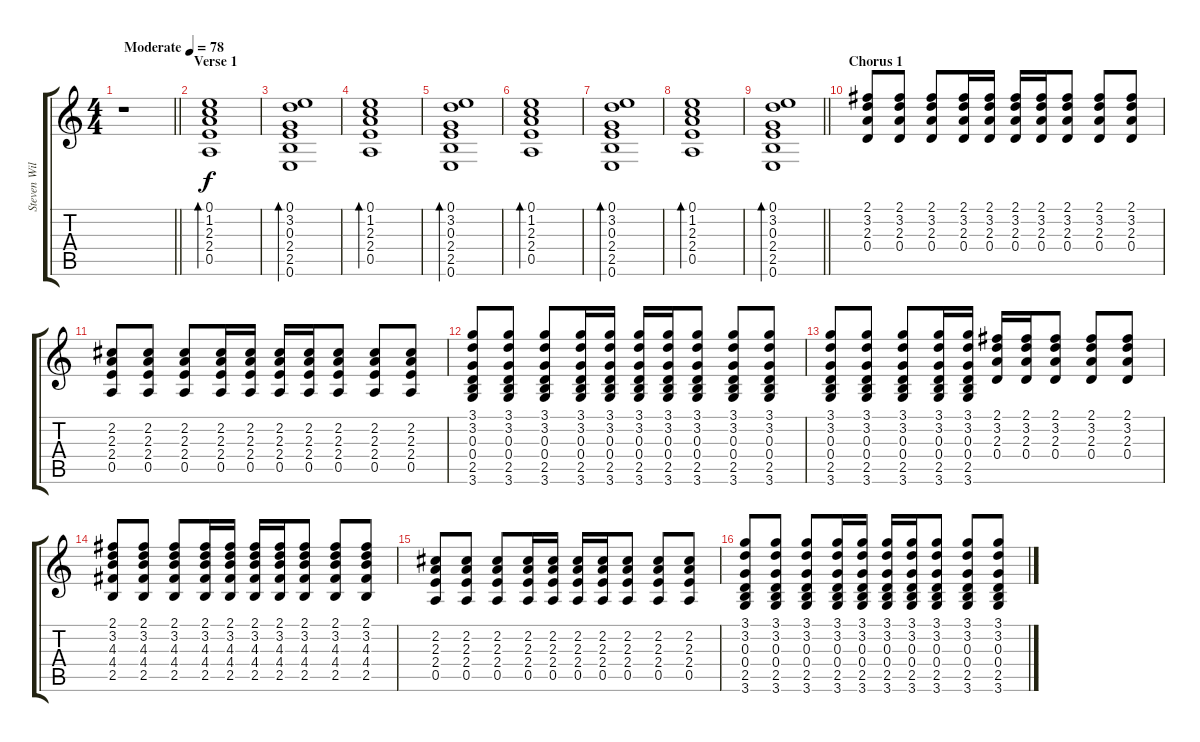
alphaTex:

\track ("Steven Wilson (Guitar)" "Steven Wil") {instrument electricguitarjazz}
\staff {score tabs}
\tuning (E4 B3 G3 D3 A2 E2) {hide}
\ts (4 4)
\tempo (78 "Moderate")
\clef g2
\barLineRight lightlight
\ks c
r.1{dy f instrument electricguitarjazz} |
\section ("" "Verse 1")
(0.1 1.2 2.3 2.4 0.5).1{bd 240} |
(0.1 3.2 0.3 2.4 2.5 0.6).1{bd 240} |
(0.1 1.2 2.3 2.4 0.5).1{bd 240} |
(0.1 3.2 0.3 2.4 2.5 0.6).1{bd 240} |
(0.1 1.2 2.3 2.4 0.5).1{bd 240} |
(0.1 3.2 0.3 2.4 2.5 0.6).1{bd 240} |
(0.1 1.2 2.3 2.4 0.5).1{bd 240} |
\barLineRight lightlight
(0.1 3.2 0.3 2.4 2.5 0.6).1{bd 240} |
\section ("" "Chorus 1")
(2.1 3.2 2.3 0.4).8{instrument distortionguitar} (2.1 3.2 2.3 0.4).8 (2.1 3.2 2.3 0.4).8 (2.1 3.2 2.3 0.4).16 (2.1 3.2 2.3 0.4).16 (2.1 3.2 2.3 0.4).16 (2.1 3.2 2.3 0.4).16 (2.1 3.2 2.3 0.4).8 (2.1 3.2 2.3 0.4).8 (2.1 3.2 2.3 0.4).8 |
(2.2 2.3 2.4 0.5).8 (2.2 2.3 2.4 0.5).8 (2.2 2.3 2.4 0.5).8 (2.2 2.3 2.4 0.5).16 (2.2 2.3 2.4 0.5).16 (2.2 2.3 2.4 0.5).16 (2.2 2.3 2.4 0.5).16 (2.2 2.3 2.4 0.5).8 (2.2 2.3 2.4 0.5).8 (2.2 2.3 2.4 0.5).8 |
(3.1 3.2 0.3 0.4 2.5 3.6).8 (3.1 3.2 0.3 0.4 2.5 3.6).8 (3.1 3.2 0.3 0.4 2.5 3.6).8 (3.1 3.2 0.3 0.4 2.5 3.6).16 (3.1 3.2 0.3 0.4 2.5 3.6).16 (3.1 3.2 0.3 0.4 2.5 3.6).16 (3.1 3.2 0.3 0.4 2.5 3.6).16 (3.1 3.2 0.3 0.4 2.5 3.6).8 (3.1 3.2 0.3 0.4 2.5 3.6).8 (3.1 3.2 0.3 0.4 2.5 3.6).8 |
(3.1 3.2 0.3 0.4 2.5 3.6).8 (3.1 3.2 0.3 0.4 2.5 3.6).8 (3.1 3.2 0.3 0.4 2.5 3.6).8 (3.1 3.2 0.3 0.4 2.5 3.6).16 (3.1 3.2 0.3 0.4 2.5 3.6).16 (2.1 3.2 2.3 0.4).16 (2.1 3.2 2.3 0.4).16 (2.1 3.2 2.3 0.4).8 (2.1 3.2 2.3 0.4).8 (2.1 3.2 2.3 0.4).8 |
(2.1 3.2 4.3 4.4 2.5).8 (2.1 3.2 4.3 4.4 2.5).8 (2.1 3.2 4.3 4.4 2.5).8 (2.1 3.2 4.3 4.4 2.5).16 (2.1 3.2 4.3 4.4 2.5).16 (2.1 3.2 4.3 4.4 2.5).16 (2.1 3.2 4.3 4.4 2.5).16 (2.1 3.2 4.3 4.4 2.5).8 (2.1 3.2 4.3 4.4 2.5).8 (2.1 3.2 4.3 4.4 2.5).8 |
(2.2 2.3 2.4 0.5).8 (2.2 2.3 2.4 0.5).8 (2.2 2.3 2.4 0.5).8 (2.2 2.3 2.4 0.5).16 (2.2 2.3 2.4 0.5).16 (2.2 2.3 2.4 0.5).16 (2.2 2.3 2.4 0.5).16 (2.2 2.3 2.4 0.5).8 (2.2 2.3 2.4 0.5).8 (2.2 2.3 2.4 0.5).8 |
(3.1 3.2 0.3 0.4 2.5 3.6).8 (3.1 3.2 0.3 0.4 2.5 3.6).8 (3.1 3.2 0.3 0.4 2.5 3.6).8 (3.1 3.2 0.3 0.4 2.5 3.6).16 (3.1 3.2 0.3 0.4 2.5 3.6).16 (3.1 3.2 0.3 0.4 2.5 3.6).16 (3.1 3.2 0.3 0.4 2.5 3.6).16 (3.1 3.2 0.3 0.4 2.5 3.6).8 (3.1 3.2 0.3 0.4 2.5 3.6).8 (3.1 3.2 0.3 0.4 2.5 3.6).8
